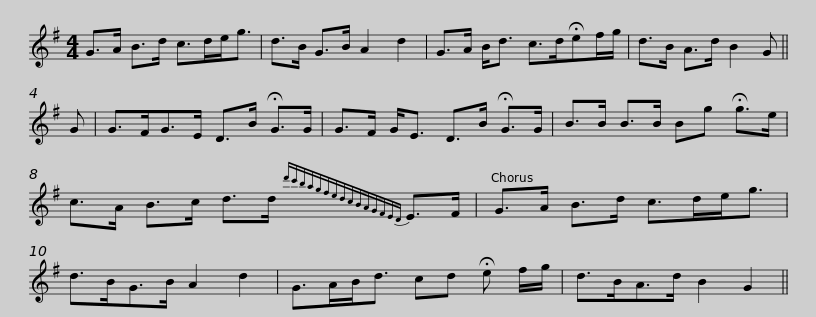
X:1
L:1/8
M:4/4
I:linebreak $
K:G
V:1 treble
V:1
 G>A B>d c>de<g | d>B G>B A2 d2 | G>A B<d c>d!fermata!ef/g/ | d>B A>d B2 G || G |$ %5
 G>FG>E D>B !fermata!G>G | G>F G<E D>B !fermata!G>G | B>B B>B Bg !fermata!g>e |$ c>A B>c d>d{d'c'bagfedcBAGFED} E>F | G>A B>d c>de<g | %10
 d>BG>B A2 d2 | G>AB<d cd !fermata!e f/g/ |$ d>BA>d B2 G2 || %13
